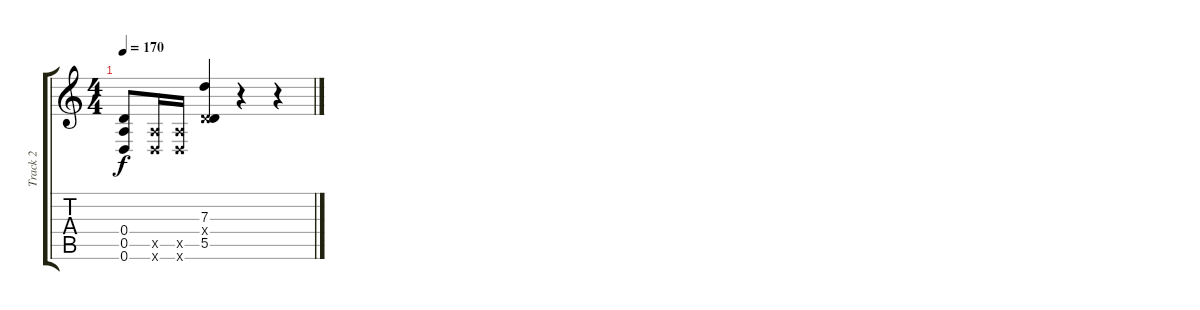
\track ("Track 2" "Track 2") {instrument acousticguitarsteel}
\staff {score tabs}
\tuning (E4 B3 G3 D3 A2 D2) {hide}
\ts (4 4)
\tempo 170
\clef g2
\ks c
(0.4 0.5 0.6).8{dy f} (0.5{x} 0.6{x}).16 (0.5{x} 0.6{x}).16 (7.3 0.4{x} 5.5).4 r.4 r.4
